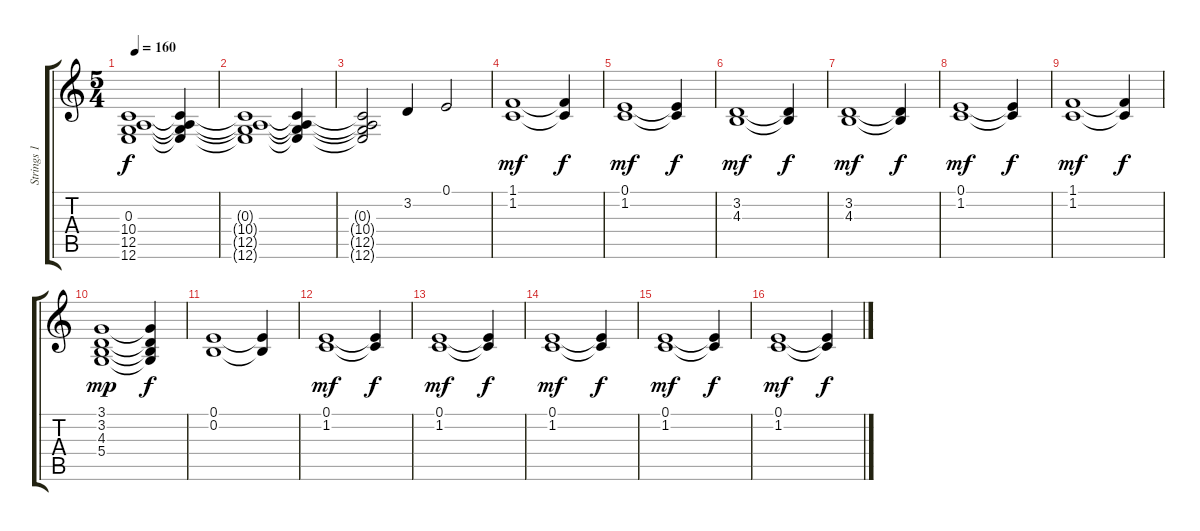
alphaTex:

\track ("Strings 1" "Strings 1") {instrument stringensemble1}
\staff {score tabs}
\tuning (E4 B3 G3 D3 A2 E2) {hide}
\ts (5 4)
\tempo 160
\clef g2
\ks c
(0.3{t} 10.4{t} 12.5{t} 12.6{t}).1{dy f} (0.3{t} 10.4{t} 12.5{t} 12.6{t}).4 |
(0.3{t} 10.4{t} 12.5{t} 12.6{t}).1 (0.3{t} 10.4{t} 12.5{t} 12.6{t}).4 |
(0.3{t} 10.4{t} 12.5{t} 12.6{t}).2 3.2.4 0.1.2 |
(1.1 1.2).1{dy mf} (1.1{t} 1.2{t}).4{dy f} |
(0.1 1.2).1{dy mf} (0.1{t} 1.2{t}).4{dy f} |
(3.2 4.3).1{dy mf} (3.2{t} 4.3{t}).4{dy f} |
(3.2 4.3).1{dy mf} (3.2{t} 4.3{t}).4{dy f} |
(0.1 1.2).1{dy mf} (0.1{t} 1.2{t}).4{dy f} |
(1.1 1.2).1{dy mf} (1.1{t} 1.2{t}).4{dy f} |
(3.1 3.2 4.3 5.4).1{dy mp} (3.1{t} 3.2{t} 4.3{t} 5.4{t}).4{dy f} |
(0.1 0.2).1 (0.1{t} 0.2{t}).4 |
(0.1 1.2).1{dy mf} (0.1{t} 1.2{t}).4{dy f} |
(0.1 1.2).1{dy mf} (0.1{t} 1.2{t}).4{dy f} |
(0.1 1.2).1{dy mf} (0.1{t} 1.2{t}).4{dy f} |
(0.1 1.2).1{dy mf} (0.1{t} 1.2{t}).4{dy f} |
(0.1 1.2).1{dy mf} (0.1{t} 1.2{t}).4{dy f}
